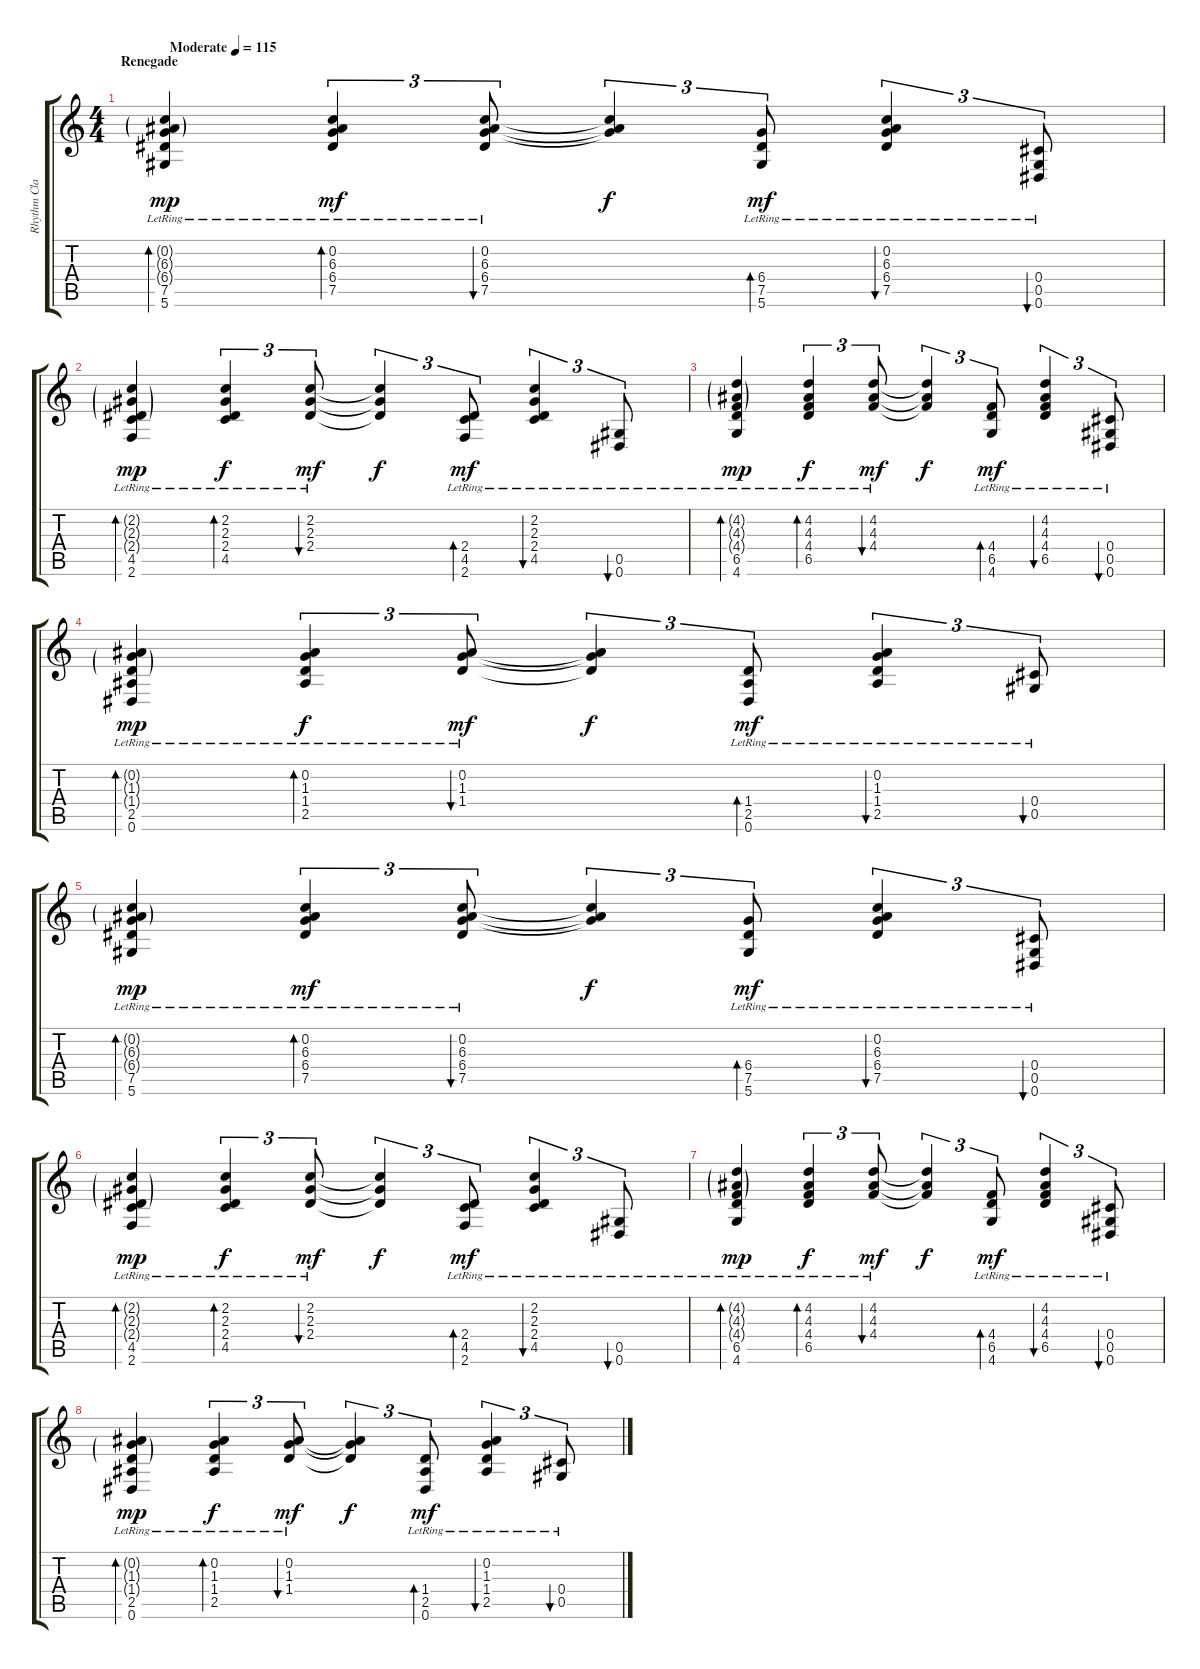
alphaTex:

\track ("Rhythm Classical Guitar (Eirik)" "Rhythm Cla") {instrument acousticguitarnylon}
\staff {score tabs}
\tuning (Eb4 Bb3 Gb3 Db3 Ab2 Eb2) {hide}
\ts (4 4)
\section ("" "Renegade")
\tempo (115 "Moderate")
\clef g2
\ks c
(0.2{g lr} 6.3{g lr} 6.4{g lr} 7.5{lr} 5.6{lr}).4{bd 30 dy mp instrument acousticguitarnylon} (0.2{lr} 6.3{lr} 6.4{lr} 7.5{lr}).4{tu (3 2) bd 30 dy mf} (0.2{lr} 6.3{lr} 6.4{lr} 7.5{lr}).8{tu (3 2) bu 30} (0.2{t} 6.3{t} 6.4{t}).4{tu (3 2) dy f} (6.4{lr} 7.5{lr} 5.6{lr}).8{tu (3 2) bd 30 dy mf} (0.2{lr} 6.3{lr} 6.4{lr} 7.5{lr}).4{tu (3 2) bu 30} (0.4 0.5{lr} 0.6{lr}).8{tu (3 2) bu 30} |
(2.2{g lr} 2.3{g lr} 2.4{g lr} 4.5{lr} 2.6{lr}).4{bd 30 dy mp} (2.2{lr} 2.3{lr} 2.4{lr} 4.5{lr}).4{tu (3 2) bd 30 dy f} (2.2{lr} 2.3{lr} 2.4{lr}).8{tu (3 2) bu 30 dy mf} (2.2{t} 2.3{t} 2.4{t}).4{tu (3 2) dy f} (2.4{lr} 4.5{lr} 2.6{lr}).8{tu (3 2) bd 30 dy mf} (2.2{lr} 2.3{lr} 2.4{lr} 4.5{lr}).4{tu (3 2) bu 30} (0.5{lr} 0.6{lr}).8{tu (3 2) bu 30} |
(4.2{g lr} 4.3{g lr} 4.4{g lr} 6.5{lr} 4.6{lr}).4{bd 30 dy mp} (4.2{lr} 4.3{lr} 4.4{lr} 6.5{lr}).4{tu (3 2) bd 30 dy f} (4.2{lr} 4.3{lr} 4.4{lr}).8{tu (3 2) bu 30 dy mf} (4.2{t} 4.3{t} 4.4{t}).4{tu (3 2) dy f} (4.4{lr} 6.5{lr} 4.6{lr}).8{tu (3 2) bd 30 dy mf} (4.2{lr} 4.3{lr} 4.4{lr} 6.5{lr}).4{tu (3 2) bu 30} (0.4{lr} 0.5{lr} 0.6{lr}).8{tu (3 2) bu 30} |
(0.2{g lr} 1.3{g lr} 1.4{g lr} 2.5{lr} 0.6{lr}).4{bd 30 dy mp} (0.2{lr} 1.3{lr} 1.4{lr} 2.5{lr}).4{tu (3 2) bd 30 dy f} (0.2{lr} 1.3{lr} 1.4{lr}).8{tu (3 2) bu 30 dy mf} (0.2{t} 1.3{t} 1.4{t}).4{tu (3 2) dy f} (1.4{lr} 2.5{lr} 0.6{lr}).8{tu (3 2) bd 30 dy mf} (0.2{lr} 1.3{lr} 1.4{lr} 2.5{lr}).4{tu (3 2) bu 30} (0.4{lr} 0.5{lr}).8{tu (3 2) bu 30} |
(0.2{g lr} 6.3{g lr} 6.4{g lr} 7.5{lr} 5.6{lr}).4{bd 30 dy mp} (0.2{lr} 6.3{lr} 6.4{lr} 7.5{lr}).4{tu (3 2) bd 30 dy mf} (0.2{lr} 6.3{lr} 6.4{lr} 7.5{lr}).8{tu (3 2) bu 30} (0.2{t} 6.3{t} 6.4{t}).4{tu (3 2) dy f} (6.4{lr} 7.5{lr} 5.6{lr}).8{tu (3 2) bd 30 dy mf} (0.2{lr} 6.3{lr} 6.4{lr} 7.5{lr}).4{tu (3 2) bu 30} (0.4 0.5{lr} 0.6{lr}).8{tu (3 2) bu 30} |
(2.2{g lr} 2.3{g lr} 2.4{g lr} 4.5{lr} 2.6{lr}).4{bd 30 dy mp} (2.2{lr} 2.3{lr} 2.4{lr} 4.5{lr}).4{tu (3 2) bd 30 dy f} (2.2{lr} 2.3{lr} 2.4{lr}).8{tu (3 2) bu 30 dy mf} (2.2{t} 2.3{t} 2.4{t}).4{tu (3 2) dy f} (2.4{lr} 4.5{lr} 2.6{lr}).8{tu (3 2) bd 30 dy mf} (2.2{lr} 2.3{lr} 2.4{lr} 4.5{lr}).4{tu (3 2) bu 30} (0.5{lr} 0.6{lr}).8{tu (3 2) bu 30} |
(4.2{g lr} 4.3{g lr} 4.4{g lr} 6.5{lr} 4.6{lr}).4{bd 30 dy mp} (4.2{lr} 4.3{lr} 4.4{lr} 6.5{lr}).4{tu (3 2) bd 30 dy f} (4.2{lr} 4.3{lr} 4.4{lr}).8{tu (3 2) bu 30 dy mf} (4.2{t} 4.3{t} 4.4{t}).4{tu (3 2) dy f} (4.4{lr} 6.5{lr} 4.6{lr}).8{tu (3 2) bd 30 dy mf} (4.2{lr} 4.3{lr} 4.4{lr} 6.5{lr}).4{tu (3 2) bu 30} (0.4{lr} 0.5{lr} 0.6{lr}).8{tu (3 2) bu 30} |
(0.2{g lr} 1.3{g lr} 1.4{g lr} 2.5{lr} 0.6{lr}).4{bd 30 dy mp} (0.2{lr} 1.3{lr} 1.4{lr} 2.5{lr}).4{tu (3 2) bd 30 dy f} (0.2{lr} 1.3{lr} 1.4{lr}).8{tu (3 2) bu 30 dy mf} (0.2{t} 1.3{t} 1.4{t}).4{tu (3 2) dy f} (1.4{lr} 2.5{lr} 0.6{lr}).8{tu (3 2) bd 30 dy mf} (0.2{lr} 1.3{lr} 1.4{lr} 2.5{lr}).4{tu (3 2) bu 30} (0.4{lr} 0.5{lr}).8{tu (3 2) bu 30}
